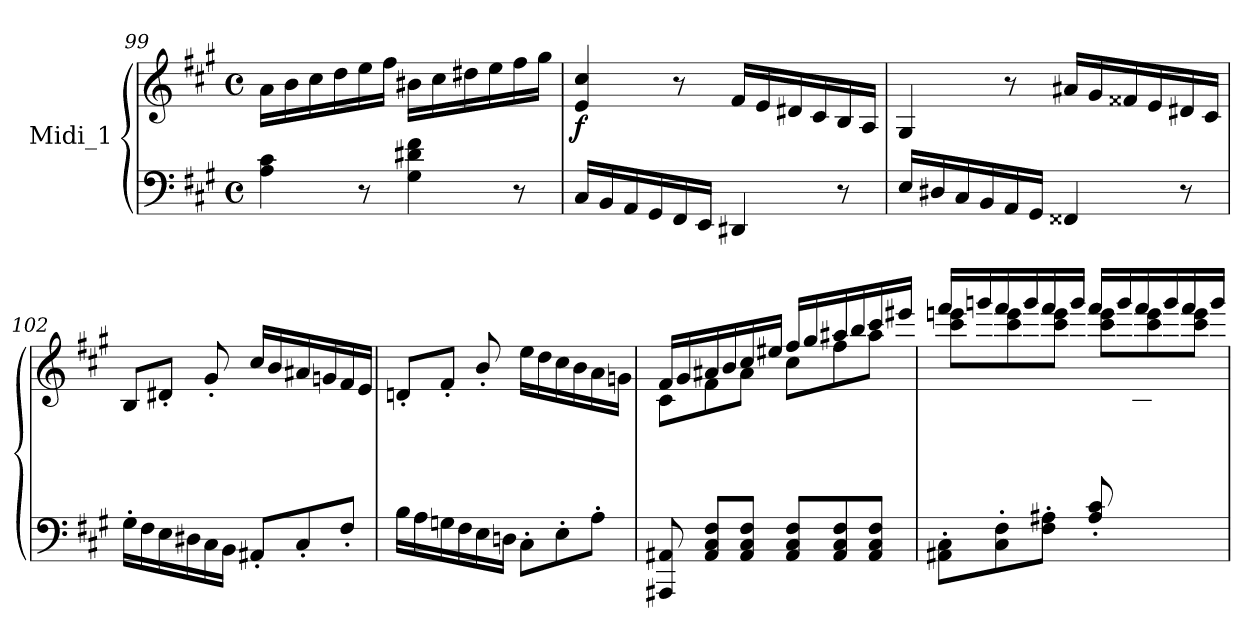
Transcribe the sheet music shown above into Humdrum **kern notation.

**kern	**kern	**dynam
*part1	*part1	*part1
*staff2	*staff1	*staff1/2
*I"Midi_1	*	*
*clefF4	*clefG2	*
*k[f#c#g#]	*k[f#c#g#]	*
*A:	*A:	*
*M4/4	*M4/4	*
*met(c)	*met(c)	*
=99	=99	=99
*^	*	*
4A\ 4c#\	2ryy	16a\LL	.
.	.	16b\	.
.	.	16cc#\	.
.	.	16dd\	.
8r	.	16ee\	.
.	.	16ff#\JJ	.
4G#\ 4d#X\ 4f#\	.	16b#X\LL	.
.	.	16cc#\	.
.	4ryy	16dd#X\	.
.	.	16ee\	.
8r	.	16ff#\	.
.	.	16gg#\JJ	.
!!LO:LB:g=z
=100	=100	=100	=100
!	!	!	!LO:DY:b
16C#/LL	2ryy	4e/ 4cc#/	f
16BB/	.	.	.
16AA/	.	.	.
16GG#/	.	.	.
16FF#/	.	8r	.
16EE/JJ	.	.	.
4DD#X/	.	16f#/LL	.
.	.	16e/	.
.	4ryy	16d#X/	.
.	.	16c#/	.
8r	.	16B/	.
.	.	16A/JJ	.
*v	*v	*	*
!!LO:LB:g=z
=101	=101	=101
*	*MM85	*
*	*^	*
16E/LL	4G#/	2ryy	.
16D#X/	.	.	.
16C#/	.	.	.
16BB/	.	.	.
16AA/	8r	.	.
16GG#/JJ	.	.	.
4FF##X/	16a#X/LL	.	.
.	16g#/	.	.
.	16f##X/	4ryy	.
.	16e/	.	.
8r	16d#X/	.	.
.	16c#/JJ	.	.
=102	=102	=102	=102
16G#'\LL	8B/L	2ryy	.
16F#\	.	.	.
16E\	8d#X'/J	.	.
16D#X\	.	.	.
16C#\	8g#'/	.	.
16BB\JJ	.	.	.
8AA#X'/L	16cc#/LL	.	.
.	16b/	.	.
8C#'/	16a#X/	4ryy	.
.	16gn/	.	.
8F#'/J	16f#/	.	.
.	16e/JJ	.	.
=103	=103	=103	=103
16B\LL	8dni'/L	2ryy	.
16A\	.	.	.
16Gn\	8f#'/J	.	.
16F#\	.	.	.
16E\	8b'/	.	.
16Dni\JJ	.	.	.
8C#'\L	16ee\LL	.	.
.	16dd\	.	.
8E'\	16cc#\	4ryy	.
.	16b\	.	.
8A'\J	16a\	.	.
.	16gn\JJ	.	.
!!LO:LB:g=z	!!
=104	=104	=104	=104
8AAA#X/ 8AA#X/	16f#/LL	8c#\L	.
.	16g#i/	.	.
8AA#/ 8C#/ 8F#/L	16a#X/	8f#\	.
.	16b/	.	.
8AA#/ 8C#/ 8F#/J	16cc#/	8a#\J	.
.	16ee#X/JJ	.	.
8AA#/ 8C#/ 8F#/L	16ff#/LL	8cc#\L	.
.	16gg#/	.	.
8AA#/ 8C#/ 8F#/	16aa#X/	8ff#\	.
.	16bb/	.	.
8AA#/ 8C#/ 8F#/J	16ccc#/	8aa#\J	.
.	16eee#X/JJ	.	.
*	*v	*v	*
!!LO:LB:g=z
=105	=105	=105
*	*MM85	*
*	*^	*
*	*	*^	*
8AA#X\' 8C#\'L	16fff#/LL	8ccc#\ 8eeeni\L	2ryy	.
.	16gggn/	.	.	.
8C#\' 8F#\'	16fff#/	8ccc#\ 8eee\	.	.
.	16ggg/	.	.	.
8F#\' 8A#X\'J	16fff#/	8ccc#\ 8eee\J	.	.
.	16ggg/JJ	.	.	.
8A#/' 8c#/'L	16fff#/LL	8ccc#\ 8eee\L	.	.
.	16ggg/	.	.	.
4ryy	16fff#/	8ccc#\ 8eee\	8c#\' 8f#\'	.
.	16ggg/	.	.	.
.	16fff#/	8ccc#\ 8eee\J	8f#\' 8a#X\'J	.
.	16ggg/JJ	.	.	.
*	*v	*v	*v	*
=	=	=
*-	*-	*-
